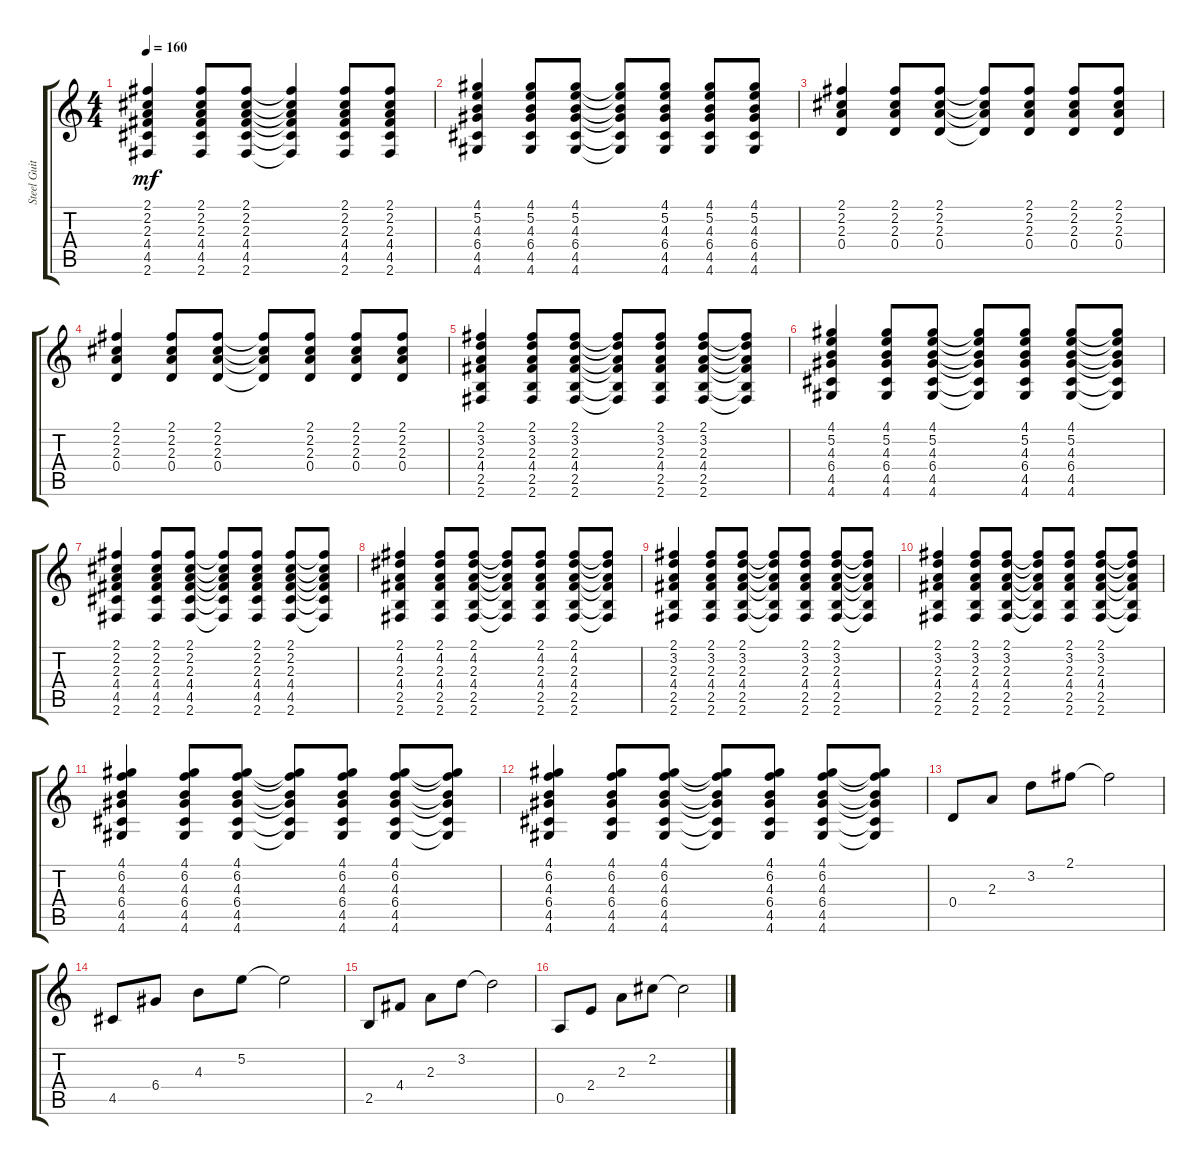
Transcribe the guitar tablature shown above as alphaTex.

\track ("Steel Guitar" "Steel Guit") {instrument acousticguitarsteel}
\staff {score tabs}
\tuning (E4 B3 G3 D3 A2 E2) {hide}
\ts (4 4)
\tempo 160
\clef g2
\ks c
(2.1 2.2 2.3 4.4 4.5 2.6).4{dy mf} (2.1 2.2 2.3 4.4 4.5 2.6).8 (2.1 2.2 2.3 4.4 4.5 2.6).8 (2.1{t} 2.2{t} 2.3{t} 4.4{t} 4.5{t} 2.6{t}).4 (2.1 2.2 2.3 4.4 4.5 2.6).8 (2.1 2.2 2.3 4.4 4.5 2.6).8 |
(4.1 5.2 4.3 6.4 4.5 4.6).4 (4.1 5.2 4.3 6.4 4.5 4.6).8 (4.1 5.2 4.3 6.4 4.5 4.6).8 (4.1{t} 5.2{t} 4.3{t} 6.4{t} 4.5{t} 4.6{t}).8 (4.1 5.2 4.3 6.4 4.5 4.6).8 (4.1 5.2 4.3 6.4 4.5 4.6).8 (4.1 5.2 4.3 6.4 4.5 4.6).8 |
(2.1 2.2 2.3 0.4).4 (2.1 2.2 2.3 0.4).8 (2.1 2.2 2.3 0.4).8 (2.1{t} 2.2{t} 2.3{t} 0.4{t}).8 (2.1 2.2 2.3 0.4).8 (2.1 2.2 2.3 0.4).8 (2.1 2.2 2.3 0.4).8 |
(2.1 2.2 2.3 0.4).4 (2.1 2.2 2.3 0.4).8 (2.1 2.2 2.3 0.4).8 (2.1{t} 2.2{t} 2.3{t} 0.4{t}).8 (2.1 2.2 2.3 0.4).8 (2.1 2.2 2.3 0.4).8 (2.1 2.2 2.3 0.4).8 |
(2.1 3.2 2.3 4.4 2.5 2.6).4 (2.1 3.2 2.3 4.4 2.5 2.6).8 (2.1 3.2 2.3 4.4 2.5 2.6).8 (2.1{t} 3.2{t} 2.3{t} 4.4{t} 2.5{t} 2.6{t}).8 (2.1 3.2 2.3 4.4 2.5 2.6).8 (2.1 3.2 2.3 4.4 2.5 2.6).8 (2.1{t} 3.2{t} 2.3{t} 4.4{t} 2.5{t} 2.6{t}).8 |
(4.1 5.2 4.3 6.4 4.5 4.6).4 (4.1 5.2 4.3 6.4 4.5 4.6).8 (4.1 5.2 4.3 6.4 4.5 4.6).8 (4.1{t} 5.2{t} 4.3{t} 6.4{t} 4.5{t} 4.6{t}).8 (4.1 5.2 4.3 6.4 4.5 4.6).8 (4.1 5.2 4.3 6.4 4.5 4.6).8 (4.1{t} 5.2{t} 4.3{t} 6.4{t} 4.5{t} 4.6{t}).8 |
(2.1 2.2 2.3 4.4 4.5 2.6).4 (2.1 2.2 2.3 4.4 4.5 2.6).8 (2.1 2.2 2.3 4.4 4.5 2.6).8 (2.1{t} 2.2{t} 2.3{t} 4.4{t} 4.5{t} 2.6{t}).8 (2.1 2.2 2.3 4.4 4.5 2.6).8 (2.1 2.2 2.3 4.4 4.5 2.6).8 (2.1{t} 2.2{t} 2.3{t} 4.4{t} 4.5{t} 2.6{t}).8 |
(2.1 4.2 2.3 4.4 2.5 2.6).4 (2.1 4.2 2.3 4.4 2.5 2.6).8 (2.1 4.2 2.3 4.4 2.5 2.6).8 (2.1{t} 4.2{t} 2.3{t} 4.4{t} 2.5{t} 2.6{t}).8 (2.1 4.2 2.3 4.4 2.5 2.6).8 (2.1 4.2 2.3 4.4 2.5 2.6).8 (2.1{t} 4.2{t} 2.3{t} 4.4{t} 2.5{t} 2.6{t}).8 |
(2.1 3.2 2.3 4.4 2.5 2.6).4 (2.1 3.2 2.3 4.4 2.5 2.6).8 (2.1 3.2 2.3 4.4 2.5 2.6).8 (2.1{t} 3.2{t} 2.3{t} 4.4{t} 2.5{t} 2.6{t}).8 (2.1 3.2 2.3 4.4 2.5 2.6).8 (2.1 3.2 2.3 4.4 2.5 2.6).8 (2.1{t} 3.2{t} 2.3{t} 4.4{t} 2.5{t} 2.6{t}).8 |
(2.1 3.2 2.3 4.4 2.5 2.6).4 (2.1 3.2 2.3 4.4 2.5 2.6).8 (2.1 3.2 2.3 4.4 2.5 2.6).8 (2.1{t} 3.2{t} 2.3{t} 4.4{t} 2.5{t} 2.6{t}).8 (2.1 3.2 2.3 4.4 2.5 2.6).8 (2.1 3.2 2.3 4.4 2.5 2.6).8 (2.1{t} 3.2{t} 2.3{t} 4.4{t} 2.5{t} 2.6{t}).8 |
(4.1 6.2 4.3 6.4 4.5 4.6).4 (4.1 6.2 4.3 6.4 4.5 4.6).8 (4.1 6.2 4.3 6.4 4.5 4.6).8 (4.1{t} 6.2{t} 4.3{t} 6.4{t} 4.5{t} 4.6{t}).8 (4.1 6.2 4.3 6.4 4.5 4.6).8 (4.1 6.2 4.3 6.4 4.5 4.6).8 (4.1{t} 6.2{t} 4.3{t} 6.4{t} 4.5{t} 4.6{t}).8 |
(4.1 6.2 4.3 6.4 4.5 4.6).4 (4.1 6.2 4.3 6.4 4.5 4.6).8 (4.1 6.2 4.3 6.4 4.5 4.6).8 (4.1{t} 6.2{t} 4.3{t} 6.4{t} 4.5{t} 4.6{t}).8 (4.1 6.2 4.3 6.4 4.5 4.6).8 (4.1 6.2 4.3 6.4 4.5 4.6).8 (4.1{t} 6.2{t} 4.3{t} 6.4{t} 4.5{t} 4.6{t}).8 |
0.4.8 2.3.8 3.2.8 2.1.8 2.1{t}.2 |
4.5.8 6.4.8 4.3.8 5.2.8 5.2{t}.2 |
2.5.8 4.4.8 2.3.8 3.2.8 3.2{t}.2 |
0.5.8 2.4.8 2.3.8 2.2.8 2.2{t}.2
